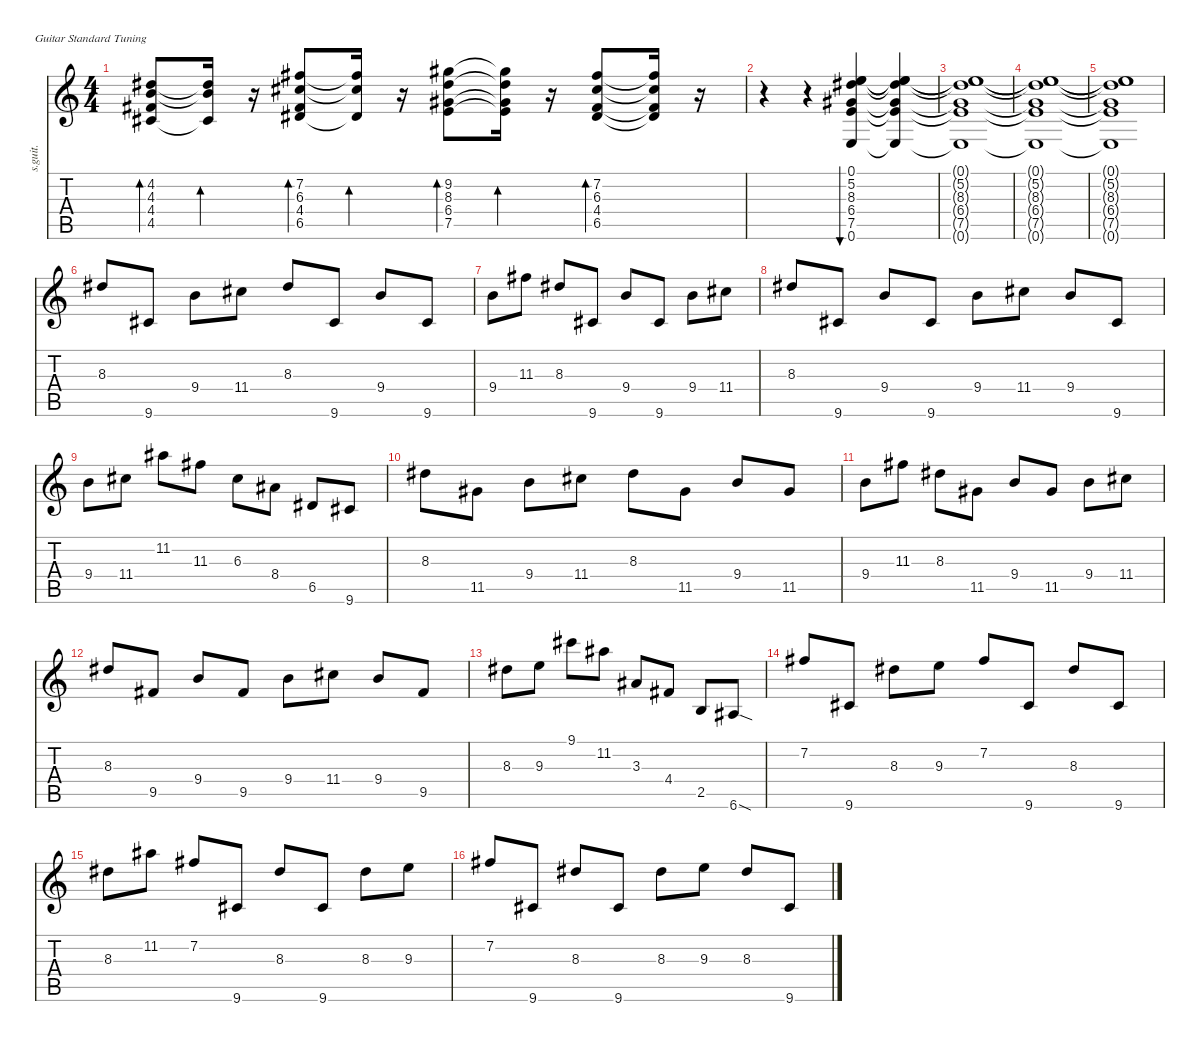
\defaultSystemsLayout 4
\hideDynamics
\bracketExtendMode nobrackets
\track ("Erick" "s.guit.") {instrument distortionguitar}
\staff {score tabs}
\tuning (E4 B3 G3 D3 A2 E2)
\ts (4 4)
\tempo (185 hide)
\clef g2
\ks c
(4.2{acc #} 4.3 4.4{acc #} 4.5{acc #}).8{bd 30 dy f} (4.2{t acc #} 4.3{t} 4.5{t acc #}).16{bd 30} r.16 (7.2{acc #} 6.3{acc #} 4.4{acc #} 6.5{acc #}).8{bd 30} (7.2{t acc #} 6.3{t acc #} 6.5{t acc #}).16{bd 30} r.16 (9.2{acc #} 8.3{acc #} 6.4{acc #} 7.5).8{bd 30} (9.2{t acc #} 8.3{t acc #} 6.4{t acc #} 7.5{t}).16{bd 30} r.16 (7.2{acc #} 6.3{acc #} 4.4{acc #} 6.5{acc #}).8{bd 30} (7.2{t acc #} 6.3{t acc #} 4.4{t acc #} 6.5{t acc #}).16 r.16 |
r.4 r.4 (0.1 5.2 8.3{acc #} 6.4{acc #} 7.5 0.6).4{bu 30} (0.1{t} 5.2{t} 8.3{t acc #} 6.4{t acc #} 7.5{t} 0.6{t}).4 |
(0.1{t} 5.2{t} 8.3{t acc #} 6.4{t acc #} 7.5{t} 0.6{t}).1 |
(0.1{t} 5.2{t} 8.3{t acc #} 6.4{t acc #} 7.5{t} 0.6{t}).1 |
(0.1{t} 5.2{t} 8.3{t acc #} 6.4{t acc #} 7.5{t} 0.6{t}).1 |
8.3{acc #}.8 9.6{acc #}.8 9.4.8 11.4{acc #}.8 8.3{acc #}.8 9.6{acc #}.8 9.4.8 9.6{acc #}.8 |
9.4.8 11.3{acc #}.8 8.3{acc #}.8 9.6{acc #}.8 9.4.8 9.6{acc #}.8 9.4.8 11.4{acc #}.8 |
8.3{acc #}.8 9.6{acc #}.8 9.4.8 9.6{acc #}.8 9.4.8 11.4{acc #}.8 9.4.8 9.6{acc #}.8 |
9.4.8 11.4{acc #}.8 11.2{acc #}.8 11.3{acc #}.8 6.3{acc #}.8 8.4{acc #}.8 6.5{acc #}.8 9.6{acc #}.8 |
8.3{acc #}.8 11.5{acc #}.8 9.4.8 11.4{acc #}.8 8.3{acc #}.8 11.5{acc #}.8 9.4.8 11.5{acc #}.8 |
9.4.8 11.3{acc #}.8 8.3{acc #}.8 11.5{acc #}.8 9.4.8 11.5{acc #}.8 9.4.8 11.4{acc #}.8 |
8.3{acc #}.8 9.5{acc #}.8 9.4.8 9.5{acc #}.8 9.4.8 11.4{acc #}.8 9.4.8 9.5{acc #}.8 |
8.3{acc #}.8 9.3.8 9.1{acc #}.8 11.2{acc #}.8 3.3{acc #}.8 4.4{acc #}.8 2.5.8 6.6{sod acc #}.8 |
7.2{acc #}.8 9.6{acc #}.8 8.3{acc #}.8 9.3.8 7.2{acc #}.8 9.6{acc #}.8 8.3{acc #}.8 9.6{acc #}.8 |
8.3{acc #}.8 11.2{acc #}.8 7.2{acc #}.8 9.6{acc #}.8 8.3{acc #}.8 9.6{acc #}.8 8.3{acc #}.8 9.3.8 |
7.2{acc #}.8 9.6{acc #}.8 8.3{acc #}.8 9.6{acc #}.8 8.3{acc #}.8 9.3.8 8.3{acc #}.8 9.6{acc #}.8
